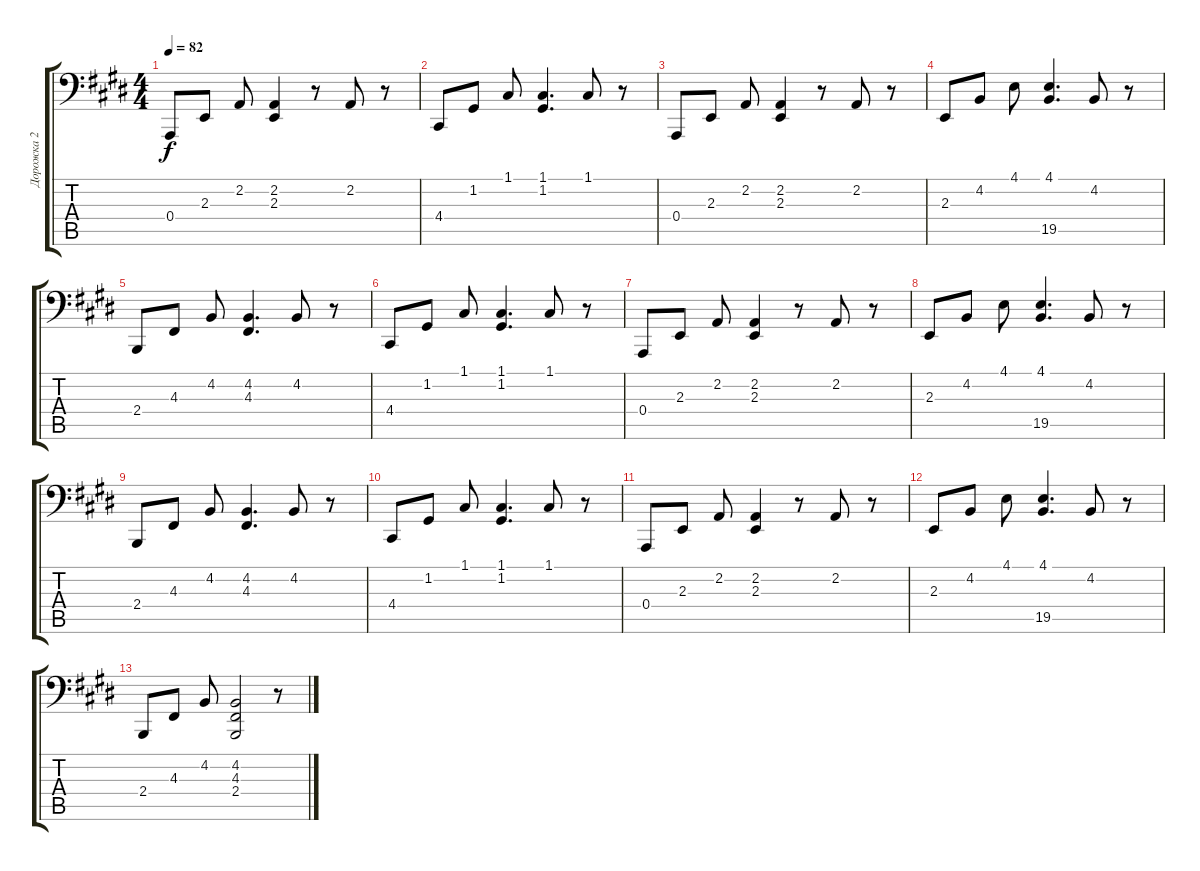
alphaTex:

\track ("Дорожка 2" "Дорожка 2") {instrument acousticgrandpiano}
\staff {score tabs}
\tuning (C3 G2 D2 A1 E1 B0) {hide}
\ts (4 4)
\tempo 82
\clef f4
\ks e
0.4.8{dy f} 2.3.8 2.2.8 (2.2 2.3).4 r.8 2.2.8 r.8 |
4.4.8 1.2.8 1.1.8 (1.1 1.2).4{d} 1.1.8 r.8 |
0.4.8 2.3.8 2.2.8 (2.2 2.3).4 r.8 2.2.8 r.8 |
2.3.8 4.2.8 4.1.8 (4.1 19.5).4{d} 4.2.8 r.8 |
2.4.8 4.3.8 4.2.8 (4.2 4.3).4{d} 4.2.8 r.8 |
4.4.8 1.2.8 1.1.8 (1.1 1.2).4{d} 1.1.8 r.8 |
0.4.8 2.3.8 2.2.8 (2.2 2.3).4 r.8 2.2.8 r.8 |
2.3.8 4.2.8 4.1.8 (4.1 19.5).4{d} 4.2.8 r.8 |
2.4.8 4.3.8 4.2.8 (4.2 4.3).4{d} 4.2.8 r.8 |
4.4.8 1.2.8 1.1.8 (1.1 1.2).4{d} 1.1.8 r.8 |
0.4.8 2.3.8 2.2.8 (2.2 2.3).4 r.8 2.2.8 r.8 |
2.3.8 4.2.8 4.1.8 (4.1 19.5).4{d} 4.2.8 r.8 |
2.4.8 4.3.8 4.2.8 (4.2 4.3 2.4).2 r.8
